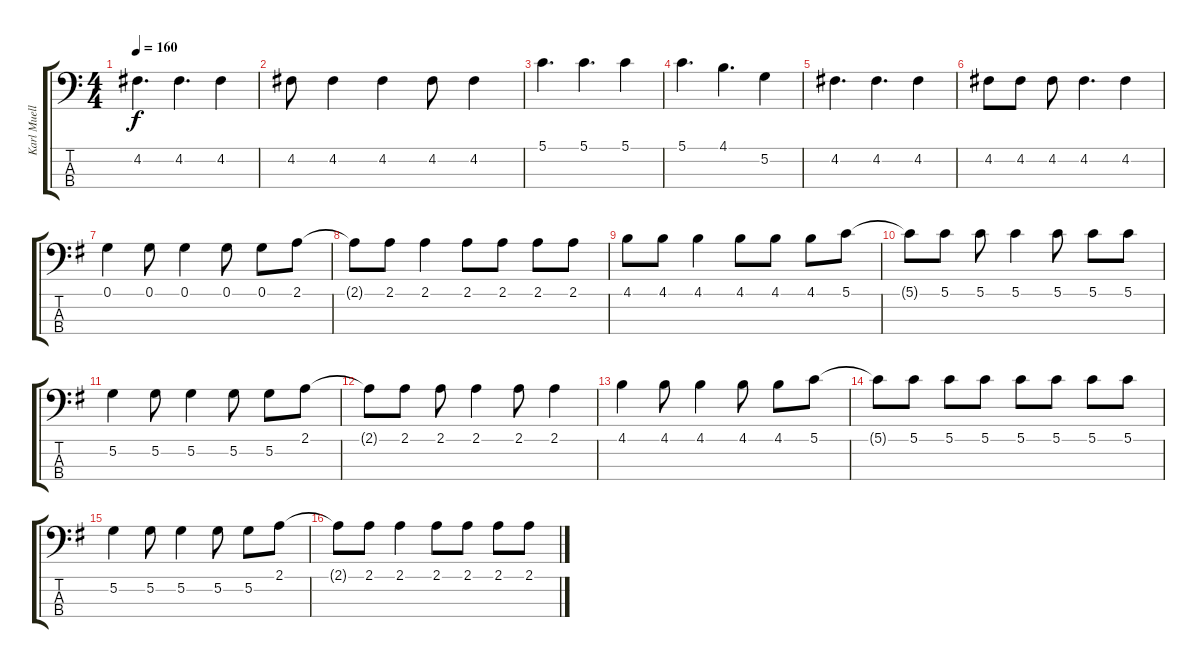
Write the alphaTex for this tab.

\track ("Karl Mueller" "Karl Muell") {instrument electricbasspick}
\staff {score tabs}
\tuning (G2 D2 A1 E1) {hide}
\ts (4 4)
\tempo 160
\clef f4
\ks c
4.2.4{d dy f} 4.2.4{d} 4.2.4 |
4.2.8 4.2.4 4.2.4 4.2.8 4.2.4 |
5.1.4{d} 5.1.4{d} 5.1.4 |
5.1.4{d} 4.1.4{d} 5.2.4 |
4.2.4{d} 4.2.4{d} 4.2.4 |
4.2.8 4.2.8 4.2.8 4.2.4{d} 4.2.4 |
\ks g
0.1.4 0.1.8 0.1.4 0.1.8 0.1.8 2.1.8 |
2.1{t}.8 2.1.8 2.1.4 2.1.8 2.1.8 2.1.8 2.1.8 |
4.1.8 4.1.8 4.1.4 4.1.8 4.1.8 4.1.8 5.1.8 |
5.1{t}.8 5.1.8 5.1.8 5.1.4 5.1.8 5.1.8 5.1.8 |
5.2.4 5.2.8 5.2.4 5.2.8 5.2.8 2.1.8 |
2.1{t}.8 2.1.8 2.1.8 2.1.4 2.1.8 2.1.4 |
4.1.4 4.1.8 4.1.4 4.1.8 4.1.8 5.1.8 |
5.1{t}.8 5.1.8 5.1.8 5.1.8 5.1.8 5.1.8 5.1.8 5.1.8 |
5.2.4 5.2.8 5.2.4 5.2.8 5.2.8 2.1.8 |
2.1{t}.8 2.1.8 2.1.4 2.1.8 2.1.8 2.1.8 2.1.8
